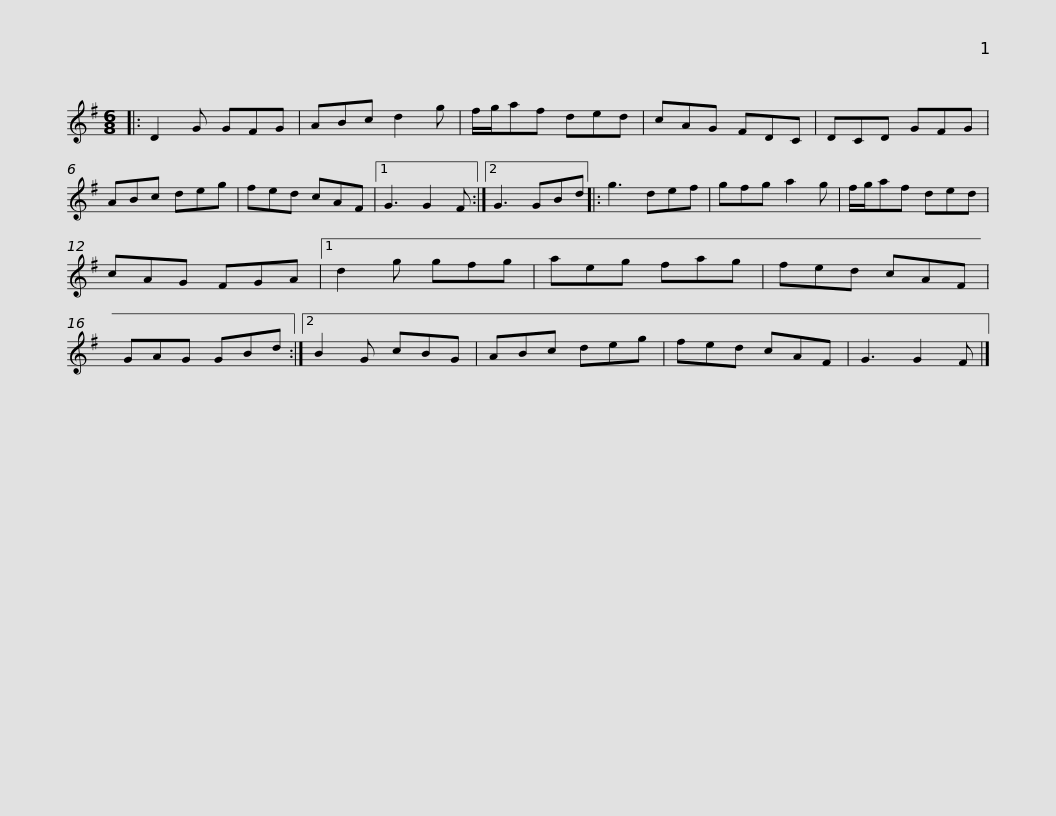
X:1
L:1/8
M:6/8
I:linebreak $
K:G
V:1 treble
V:1
|: D2 G GFG | ABc d2 g | f/g/af ded | cAG FDC | DCD GFG | %5
 ABc deg | fed cAF |1$ G3 G2 F :|2 G3 GBd |: g3 def | %10
 gfg a2 g | f/g/af ded | cAG FGA |1 d2 g gfg | aeg fag |$ %15
 fed cAF | GAG GBd :|2 B2 G cBG | ABc deg | fed cAF | %20
 G3 G2 F |] %21
